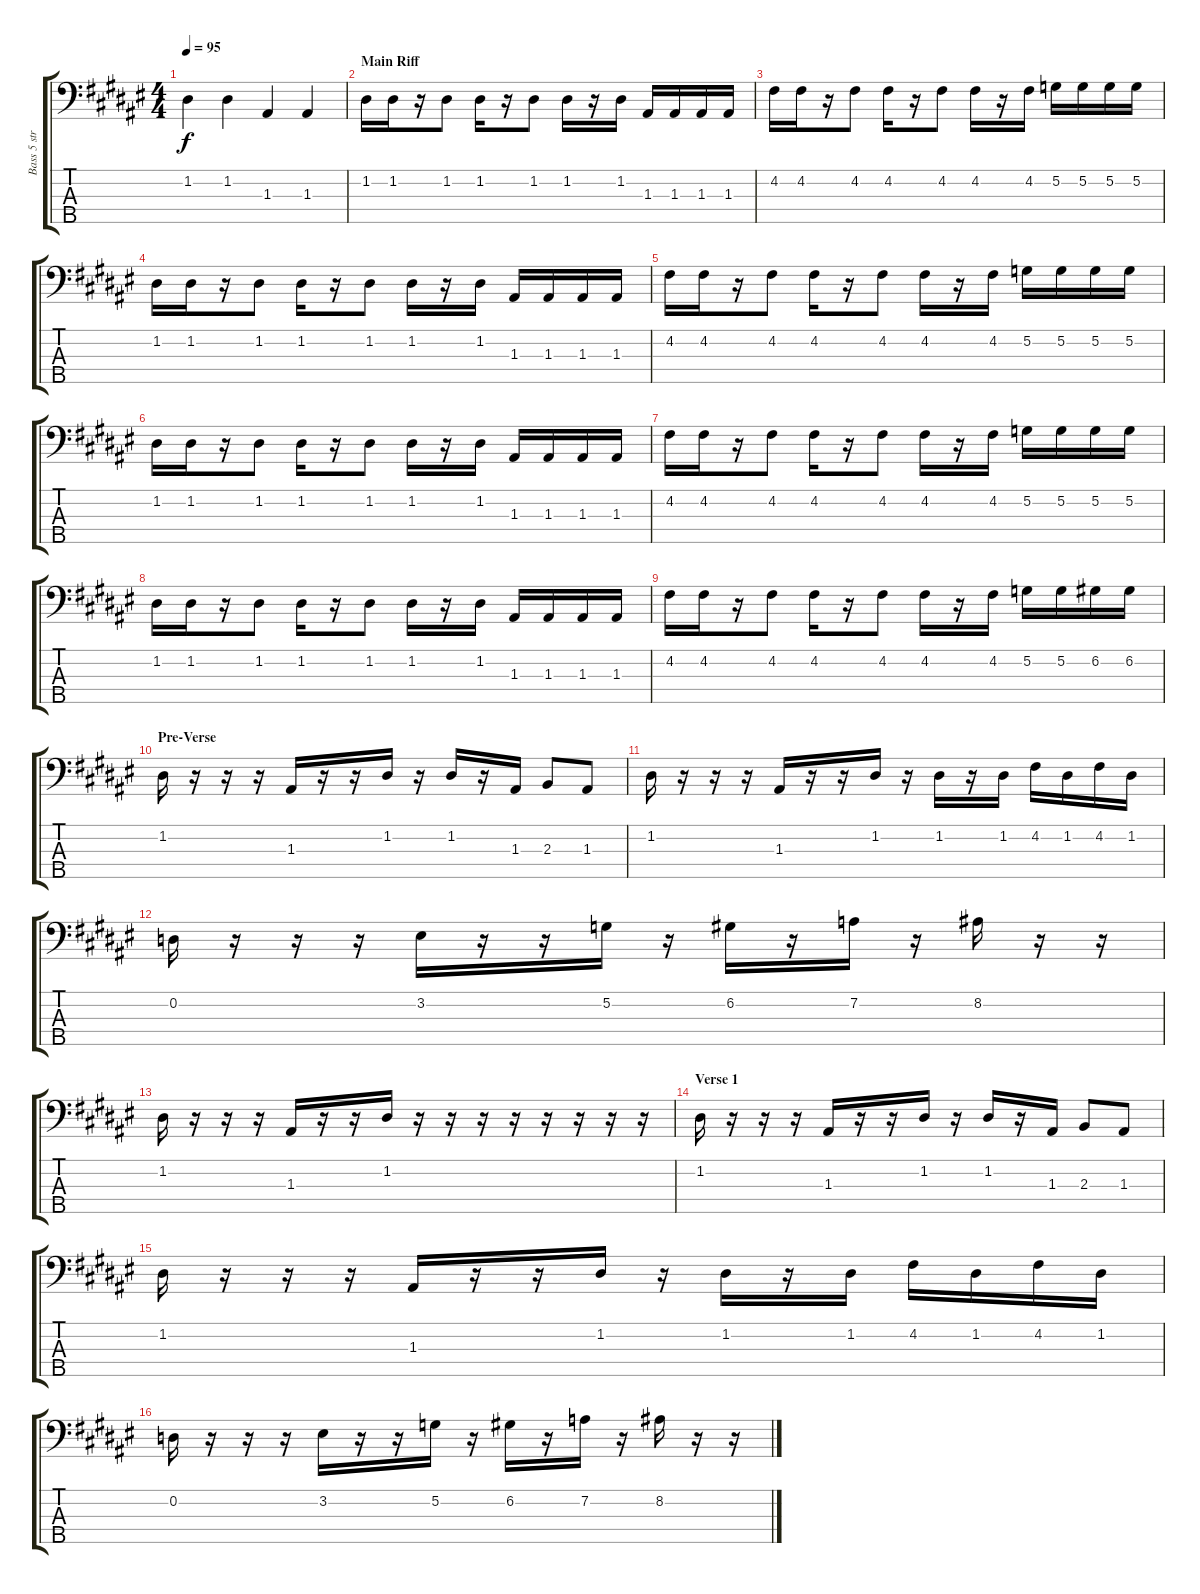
\track ("Bass 5 strings" "Bass 5 str") {instrument electricbassfinger}
\staff {score tabs}
\tuning (G2 D2 A1 E1 B0) {hide}
\ts (4 4)
\tempo 95
\clef f4
\ks d#minor
1.2.4{dy f} 1.2.4 1.3.4 1.3.4 |
\section ("" "Main Riff")
1.2.16 1.2.16 r.16 1.2.8 1.2.16 r.16 1.2.8 1.2.16 r.16 1.2.16 1.3.16 1.3.16 1.3.16 1.3.16 |
4.2.16 4.2.16 r.16 4.2.8 4.2.16 r.16 4.2.8 4.2.16 r.16 4.2.16 5.2.16 5.2.16 5.2.16 5.2.16 |
1.2.16 1.2.16 r.16 1.2.8 1.2.16 r.16 1.2.8 1.2.16 r.16 1.2.16 1.3.16 1.3.16 1.3.16 1.3.16 |
4.2.16 4.2.16 r.16 4.2.8 4.2.16 r.16 4.2.8 4.2.16 r.16 4.2.16 5.2.16 5.2.16 5.2.16 5.2.16 |
1.2.16 1.2.16 r.16 1.2.8 1.2.16 r.16 1.2.8 1.2.16 r.16 1.2.16 1.3.16 1.3.16 1.3.16 1.3.16 |
4.2.16 4.2.16 r.16 4.2.8 4.2.16 r.16 4.2.8 4.2.16 r.16 4.2.16 5.2.16 5.2.16 5.2.16 5.2.16 |
1.2.16 1.2.16 r.16 1.2.8 1.2.16 r.16 1.2.8 1.2.16 r.16 1.2.16 1.3.16 1.3.16 1.3.16 1.3.16 |
4.2.16 4.2.16 r.16 4.2.8 4.2.16 r.16 4.2.8 4.2.16 r.16 4.2.16 5.2.16 5.2.16 6.2.16 6.2.16 |
\section ("" "Pre-Verse")
1.2.16 r.16 r.16 r.16 1.3.16 r.16 r.16 1.2.16 r.16 1.2.16 r.16 1.3.16 2.3.8 1.3.8 |
1.2.16 r.16 r.16 r.16 1.3.16 r.16 r.16 1.2.16 r.16 1.2.16 r.16 1.2.16 4.2.16 1.2.16 4.2.16 1.2.16 |
0.2.16 r.16 r.16 r.16 3.2.16 r.16 r.16 5.2.16 r.16 6.2.16 r.16 7.2.16 r.16 8.2.16 r.16 r.16 |
1.2.16 r.16 r.16 r.16 1.3.16 r.16 r.16 1.2.16 r.16 r.16 r.16 r.16 r.16 r.16 r.16 r.16 |
\section ("" "Verse 1")
1.2.16 r.16 r.16 r.16 1.3.16 r.16 r.16 1.2.16 r.16 1.2.16 r.16 1.3.16 2.3.8 1.3.8 |
1.2.16 r.16 r.16 r.16 1.3.16 r.16 r.16 1.2.16 r.16 1.2.16 r.16 1.2.16 4.2.16 1.2.16 4.2.16 1.2.16 |
0.2.16 r.16 r.16 r.16 3.2.16 r.16 r.16 5.2.16 r.16 6.2.16 r.16 7.2.16 r.16 8.2.16 r.16 r.16
